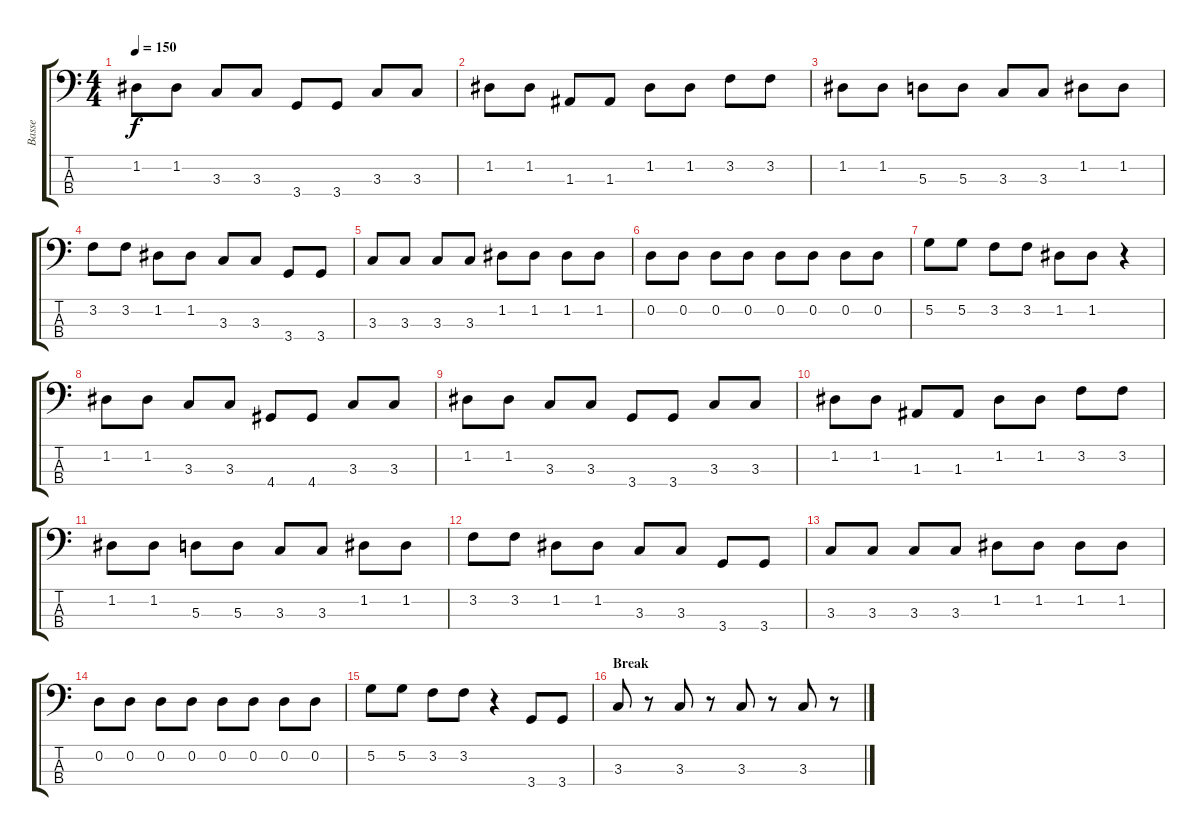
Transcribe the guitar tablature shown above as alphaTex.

\track ("Basse" "Basse") {instrument electricbassfinger}
\staff {score tabs}
\tuning (G2 D2 A1 E1) {hide}
\ts (4 4)
\tempo 150
\clef f4
\ks c
1.2.8{dy f} 1.2.8 3.3.8 3.3.8 3.4.8 3.4.8 3.3.8 3.3.8 |
1.2.8 1.2.8 1.3.8 1.3.8 1.2.8 1.2.8 3.2.8 3.2.8 |
1.2.8 1.2.8 5.3.8 5.3.8 3.3.8 3.3.8 1.2.8 1.2.8 |
3.2.8 3.2.8 1.2.8 1.2.8 3.3.8 3.3.8 3.4.8 3.4.8 |
3.3.8 3.3.8 3.3.8 3.3.8 1.2.8 1.2.8 1.2.8 1.2.8 |
0.2.8 0.2.8 0.2.8 0.2.8 0.2.8 0.2.8 0.2.8 0.2.8 |
5.2.8 5.2.8 3.2.8 3.2.8 1.2.8 1.2.8 r.4 |
1.2.8 1.2.8 3.3.8 3.3.8 4.4.8 4.4.8 3.3.8 3.3.8 |
1.2.8 1.2.8 3.3.8 3.3.8 3.4.8 3.4.8 3.3.8 3.3.8 |
1.2.8 1.2.8 1.3.8 1.3.8 1.2.8 1.2.8 3.2.8 3.2.8 |
1.2.8 1.2.8 5.3.8 5.3.8 3.3.8 3.3.8 1.2.8 1.2.8 |
3.2.8 3.2.8 1.2.8 1.2.8 3.3.8 3.3.8 3.4.8 3.4.8 |
3.3.8 3.3.8 3.3.8 3.3.8 1.2.8 1.2.8 1.2.8 1.2.8 |
0.2.8 0.2.8 0.2.8 0.2.8 0.2.8 0.2.8 0.2.8 0.2.8 |
5.2.8 5.2.8 3.2.8 3.2.8 r.4 3.4.8 3.4.8 |
\section ("" "Break")
3.3.8 r.8 3.3.8 r.8 3.3.8 r.8 3.3.8 r.8
